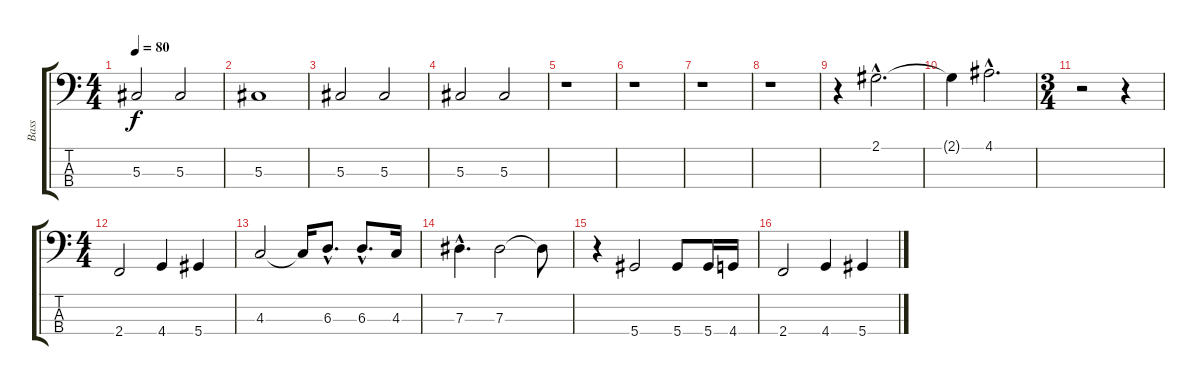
\track ("Bass" "Bass") {instrument electricbasspick}
\staff {score tabs}
\tuning (Gb2 Db2 Ab1 Eb1) {hide}
\ts (4 4)
\tempo 80
\clef f4
\ks c
5.3.2{dy f} 5.3.2 |
5.3.1 |
5.3.2 5.3.2 |
5.3.2 5.3.2 |
r.1 |
r.1 |
r.1 |
r.1 |
r.4 2.1{hac}.2{d} |
2.1{t}.4 4.1{hac}.2{d} |
\ts (3 4)
r.2 r.4 |
\ts (4 4)
2.4.2 4.4.4 5.4.4 |
4.3.2 4.3{t}.16 6.3{hac}.8{d} 6.3{hac}.8{d} 4.3.16 |
7.3{hac}.4{d} 7.3.2 7.3{t}.8 |
r.4 5.4.2 5.4.8 5.4.16 4.4.16 |
2.4.2 4.4.4 5.4.4
